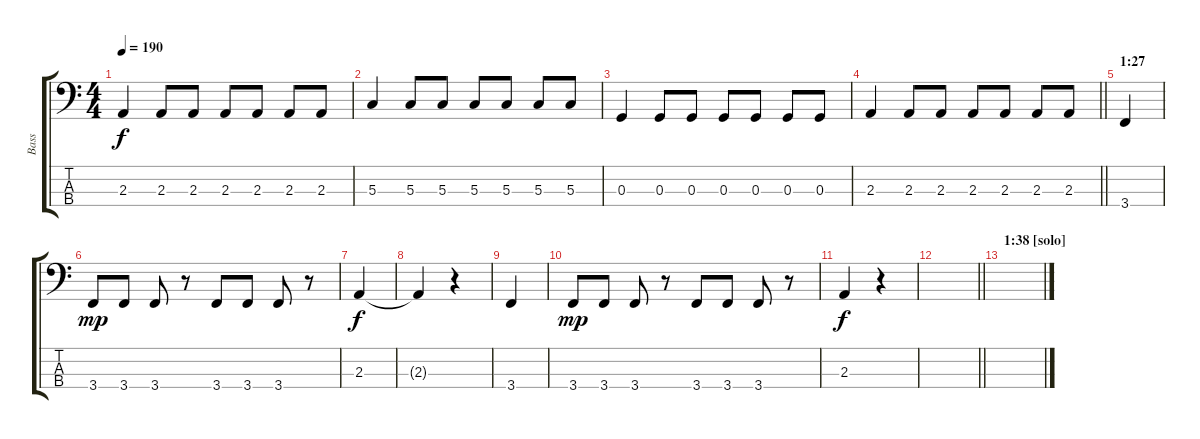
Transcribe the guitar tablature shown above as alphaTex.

\track ("Bass" "Bass") {instrument electricbassfinger}
\staff {score tabs}
\tuning (F2 C2 G1 D1) {hide}
\ts (4 4)
\tempo 190
\clef f4
\ks c
2.3.4{dy f} 2.3.8 2.3.8 2.3.8 2.3.8 2.3.8 2.3.8 |
5.3.4 5.3.8 5.3.8 5.3.8 5.3.8 5.3.8 5.3.8 |
0.3.4 0.3.8 0.3.8 0.3.8 0.3.8 0.3.8 0.3.8 |
\barLineRight lightlight
2.3.4 2.3.8 2.3.8 2.3.8 2.3.8 2.3.8 2.3.8 |
\section ("" "1:27")
3.4.4 |
3.4.8{dy mp} 3.4.8 3.4.8 r.8 3.4.8 3.4.8 3.4.8 r.8 |
2.3.4{dy f} |
2.3{t}.4 r.4 |
3.4.4 |
3.4.8{dy mp} 3.4.8 3.4.8 r.8 3.4.8 3.4.8 3.4.8 r.8 |
2.3.4{dy f} r.4 |
\barLineRight lightlight
|
\section ("" "1:38 [solo]")
